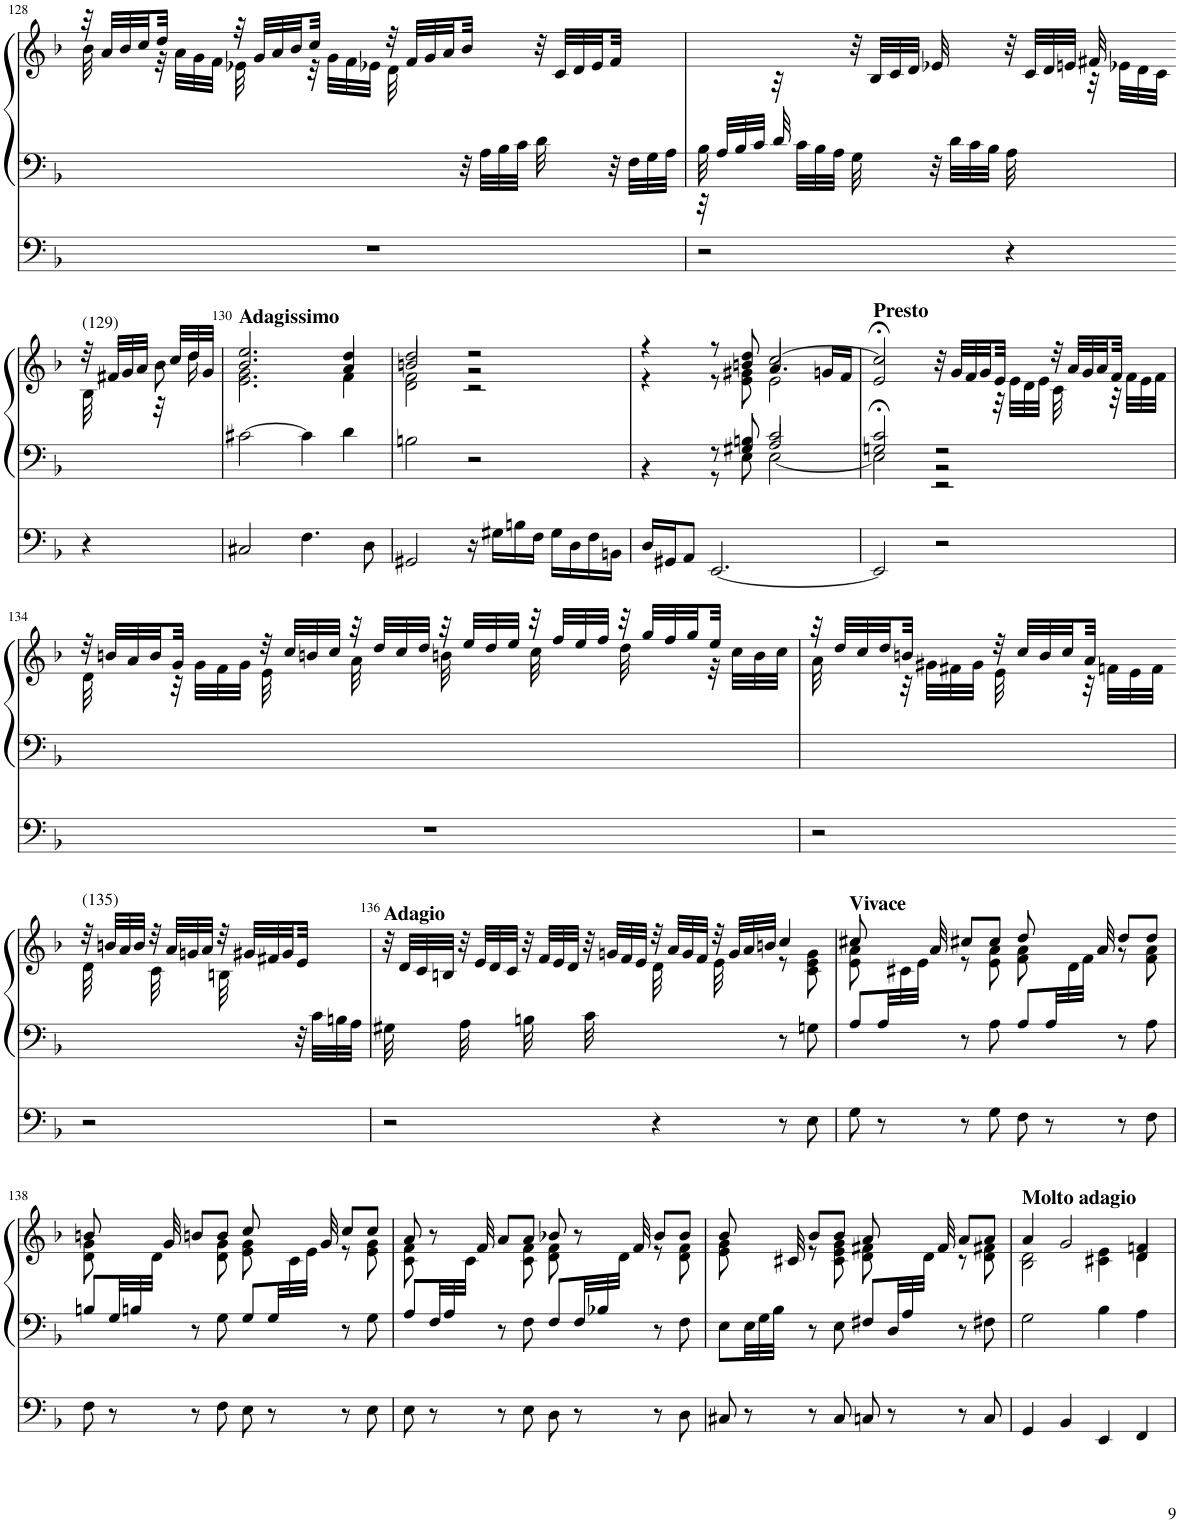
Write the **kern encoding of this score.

**kern	**kern	**kern
*part2	*part1	*part1
*staff3	*staff2	*staff1
*I"Organ	*I"Organ	*
!!LO:PB:g=z
*clefF4	*clefF4	*clefG2
*k[b-]	*k[b-]	*k[b-]
*M4/4	*M4/4	*M4/4
=128	=128	=128
*	*	*^
1r	2ryy	32r	32b-\
.	.	32a/LLL	16.ryy
.	.	32b-/	.
.	.	32cc/	.
.	.	32dd/JJJ	32r
.	.	16.ryy	32a\LLL
.	.	.	32g\
.	.	.	32f\JJJ
.	.	32r	32e-X\
.	.	32g/LLL	16.ryy
.	.	32a/	.
.	.	32b-/	.
.	.	32cc/JJJ	32r
.	.	16.ryy	32g\LLL
.	.	.	32f\
.	.	.	32e-X\JJJ
.	8ryy	32r	32d\
.	.	32f/LLL	16.ryy
.	.	32g/	.
.	.	32a/	.
.	32r	32b-/JJJ	8ryy
.	32A\LLL	16.ryy	.
.	32B-\	.	.
.	32c\JJJ	.	.
.	32d\	32r	4ryy
.	16.ryy	32c/LLL	.
.	.	32d/	.
.	.	32e-/	.
.	32r	32f/JJJ	.
.	32F\LLL	16.ryy	.
.	32G\	.	.
.	32A\JJJ	.	.
=129	=129	=129	=129
*	*^	*	*^
2r	32B-\	32r	4ryy	4ryy	2ryy
.	16.ryy	32A/LLL	.	.	.
.	.	32B-/	.	.	.
.	.	32c/JJJ	.	.	.
.	32r	32d/	.	.	.
.	32c\LLL	16.ryy	.	.	.
.	32B-\	.	.	.	.
.	32A\JJJ	.	.	.	.
.	32G\	4ryy	32r	4ryy	.
.	16.ryy	.	32B-/LLL	.	.
.	.	.	32c/	.	.
.	.	.	32d/JJJ	.	.
.	32r	.	32e-X/	.	.
.	32d\LLL	.	16.ryy	.	.
.	32c\	.	.	.	.
.	32B-\JJJ	.	.	.	.
4r	32A\	4ryy	32r	8ryy	4ryy
.	8ryy	.	32c/LLL	.	.
.	.	.	32d/	.	.
.	.	.	32en/JJJ	.	.
.	.	.	32f#X/	32r	.
.	16.ryy	.	16.ryy	32e-X\LLL	.
.	.	.	.	32d\	.
.	.	.	.	32c\JJJ	.
*	*v	*v	*	*	*
!!LO:LB:g=z	!!	!!
=129X3-	=129X3-	=129X3-	=129X3-	=129X3-
!	!	!LO:TX:a:t=(129)	!	!
4r	4ryy	32r	8ryy	32B-\
.	.	32f#X/LLL	.	16.ryy
.	.	32g/	.	.
.	.	32a/JJJ	.	.
.	.	8b-\	32r	16ryy
.	.	.	32cc/LLL	.
.	.	.	32dd/	16dd\
.	.	.	32g/JJJ	.
=130	=130	=130	=130	=130
!	!	!LO:TX:a:B:t=Adagissimo	!	!
2C#X/	[2c#X\	2.b-/ 2.ee/	2.e\ 2.g\	2.ryy
4.F\	4c#\]	.	.	.
.	4d\	4dd/	4f\	4a/
8D\	.	.	.	.
=131	=131	=131	=131	=131
2GG#X/	2Bn\	2dd/	2d\ 2f\	2bn/
16r	2r	2r	2r	2r
16G#X\LL	.	.	.	.
16Bn\	.	.	.	.
16F\JJ	.	.	.	.
16G#\LL	.	.	.	.
16D\	.	.	.	.
16F\	.	.	.	.
16BBn\JJ	.	.	.	.
=132	=132	=132	=132	=132
*	*^	*	*	*
*	*	*^	*	*	*
16D/LL	4ryy	4r	2ryy	4r	4r	2ryy
16GG#X/J	.	.	.	.	.	.
8AA/J	.	.	.	.	.	.
[2.EE/	8r	8r	.	8r	8r	.
.	8G#X/ 8Bn/	8E\	.	8bn/ 8dd/	8e\ 8g#X\	.
.	2c/	[2E\	2A/	[2cc/	2e\	4.a/
.	.	.	.	.	.	16gn/LL
.	.	.	.	.	.	16f/JJ
=133	=133	=133	=133	=133	=133	=133
!	!	!	!	!LO:TX:a:B:t=Presto	!	!
2EE/]	2c;</	2E\]	2Gn/	2cc;</]	2ryy	2e/
2r	2r	2r	2r	32r	8ryy	2ryy
.	.	.	.	32g/LLL	.	.
.	.	.	.	32f/	.	.
.	.	.	.	32g/	.	.
.	.	.	.	32e/JJJ	32r	.
.	.	.	.	16.ryy	32e\LLL	.
.	.	.	.	.	32d\	.
.	.	.	.	.	32e\JJJ	.
.	.	.	.	32r	32c\	.
.	.	.	.	32a/LLL	16.ryy	.
.	.	.	.	32g/	.	.
.	.	.	.	32a/	.	.
.	.	.	.	32f/JJJ	32r	.
.	.	.	.	16.ryy	32f\LLL	.
.	.	.	.	.	32e\	.
.	.	.	.	.	32f\JJJ	.
*	*v	*v	*v	*	*	*
*	*	*	*v	*v
!!LO:LB:g=z
=134	=134	=134	=134
1r	1ryy	32r	32d\
.	.	32bn/LLL	16.ryy
.	.	32a/	.
.	.	32b/	.
.	.	32g/JJJ	32r
.	.	16.ryy	32g\LLL
.	.	.	32f\
.	.	.	32g\JJJ
.	.	32r	32e\
.	.	32cc/LLL	16.ryy
.	.	32bn/	.
.	.	32cc/JJJ	.
.	.	32r	32a\
.	.	32dd/LLL	16.ryy
.	.	32cc/	.
.	.	32dd/JJJ	.
.	.	32r	32bn\
.	.	32ee/LLL	16.ryy
.	.	32dd/	.
.	.	32ee/JJJ	.
.	.	32r	32cc\
.	.	32ff/LLL	16.ryy
.	.	32ee/	.
.	.	32ff/JJJ	.
.	.	32r	32dd\
.	.	32gg/LLL	16.ryy
.	.	32ff/	.
.	.	32gg/	.
.	.	32ee/JJJ	32r
.	.	32ryy	32cc\LLL
.	.	16ryy	32b\
.	.	.	32cc\JJJ
=135	=135	=135	=135
2r	2ryy	32r	32a\
.	.	32dd/LLL	16.ryy
.	.	32cc/	.
.	.	32dd/	.
.	.	32bn/JJJ	32r
.	.	16.ryy	32g#X\LLL
.	.	.	32f#X\
.	.	.	32g#\JJJ
.	.	32r	32e\
.	.	32cc/LLL	16.ryy
.	.	32b/	.
.	.	32cc/	.
.	.	32a/JJJ	32r
.	.	16.ryy	32fn\LLL
.	.	.	32e\
.	.	.	32f\JJJ
!!LO:LB:g=z	!!
=135X4-	=135X4-	=135X4-	=135X4-
!	!	!LO:TX:a:t=(135)	!
2r	4ryy	32r	32d\
.	.	32bn/LLL	16.ryy
.	.	32a/	.
.	.	32b/JJJ	.
.	.	32r	32c\
.	.	32a/LLL	16.ryy
.	.	32gn/	.
.	.	32a/JJJ	.
.	8ryy	32r	32Bn\
.	.	32g#X/LLL	16.ryy
.	.	32f#X/	.
.	.	32g#/	.
.	32r	32e/JJJ	8ryy
.	32c\LLL	16.ryy	.
.	32Bn\	.	.
.	32A\JJJ	.	.
=136	=136	=136	=136
!	!	!LO:TX:a:B:t=Adagio	!
2r	32G#X\	32r	2ryy
.	16.ryy	32d/LLL	.
.	.	32c/	.
.	.	32Bn/JJJ	.
.	32A\	32r	.
.	16.ryy	32e/LLL	.
.	.	32d/	.
.	.	32c/JJJ	.
.	32Bn\	32r	.
.	16.ryy	32f/LLL	.
.	.	32e/	.
.	.	32d/JJJ	.
.	32c\	32r	.
.	16.ryy	32gn/LLL	.
.	.	32f/	.
.	.	32e/JJJ	.
4r	4ryy	32r	32d\
.	.	32a/LLL	16.ryy
.	.	32g/	.
.	.	32f/JJJ	.
.	.	32r	32e\
.	.	32g/LLL	16.ryy
.	.	32a/	.
.	.	32bn/JJJ	.
8r	8r	4cc/	8r
8E\	8Gn\	.	8c\ 8e\ 8g\
=137	=137	=137	=137
*	*	*	*^
!	!	!LO:TX:a:B:t=Vivace	!	!
8G\	8A/L	8cc#X/	8e\ 8a\	32ryy
*	*	*	*v	*v
8r	32A/LL	16.ryy	8ryy
*	*	*	*^
.	16ryy	.	.	32c#X\
.	.	.	.	32e\JJJ
.	32ryy	32a/	.	4..ryy
8r	8r	8cc#X/L	8r	.
8G\	8A\	8cc#/J	8e\ 8a\	.
8F\	8A/L	8dd/	8f\ 8a\	.
8r	32A/LL	16.ryy	8ryy	.
.	16ryy	.	.	32d\
.	.	.	.	32f\JJJ
.	32ryy	32a/	.	4ryy
8r	8r	8dd/L	8r	.
8F\	8A\	8dd/J	8f\ 8a\	.
.	.	.	.	32ryy
!!LO:LB:g=z	!!	!!
=138	=138	=138	=138	=138
8F\	8Bn/L	8bn/	8d\ 8g\	8.ryy
8r	32G/LL	8ryy	8ryy	.
.	32Bn/	.	.	.
.	16ryy	.	.	32d\JJJ
.	.	.	.	32g/
8r	8r	8bn/L	8ryy	32ryy
*	*	*	*v	*v
8F\	8G\	8b/J	8d\ 8g\
8E\	8G/L	8cc/	8e\ 8g\
8r	32G/LL	8ryy	8ryy
*	*	*	*^
.	16.ryy	.	.	32c\
.	.	.	.	32e\JJJ
.	.	.	.	32g/
8r	8r	8cc/L	8r	4ryy
8E\	8G\	8cc/J	8e\ 8g\	.
=139	=139	=139	=139	=139
8E\	8A/L	8a/	8c\ 8f\	8.ryy
8r	32F/LL	8r	8ryy	.
.	32A/	.	.	.
.	16ryy	.	.	32c\JJJ
.	.	.	.	32f/
8r	8r	8a/L	8ryy	4..ryy
8E\	8F\	8a/J	8c\ 8f\	.
8D\	8F/L	8b-X/	8d\ 8f\	.
8r	32F/LL	8r	8ryy	.
.	32B-X/	.	.	.
.	16ryy	.	.	32d\JJJ
.	.	.	.	32f/
8r	8r	8b-/L	8r	4ryy
8D\	8F\	8b-/J	8d\ 8f\	.
=140	=140	=140	=140	=140
8C#X/	8E\L	8b-/	8e\ 8g\	8..ryy
8r	32E\LL	8ryy	8ryy	.
.	32G\	.	.	.
.	32B-\JJJ	.	.	.
.	32ryy	.	.	32c#X/
8r	8r	8b-/L	8r	4..ryy
8C#/	8E\	8b-/J	8c#\ 8e\ 8g\	.
8Cn/	8F#X/L	8a/	8d\ 8f#X\	.
8r	32D/LL	8ryy	8ryy	.
.	32A/	.	.	.
.	16ryy	.	.	32d\JJJ
.	.	.	.	32f#/
8r	8r	8a/L	8r	4ryy
8C/	8F#X\	8a/J	8d\ 8f#X\	.
=141	=141	=141	=141	=141
!	!	!LO:TX:a:B:t=Molto adagio	!	!
4GG/	2G\	4a/	2B-\ 2d\	2ryy
4BB-/	.	2g/	.	.
4EE/	4B-\	.	4c#X\ 4e\	4ryy
4FF/	4A\	4fn/	4d\	4d/
*	*	*v	*v	*v
=	=	=
*-	*-	*-
